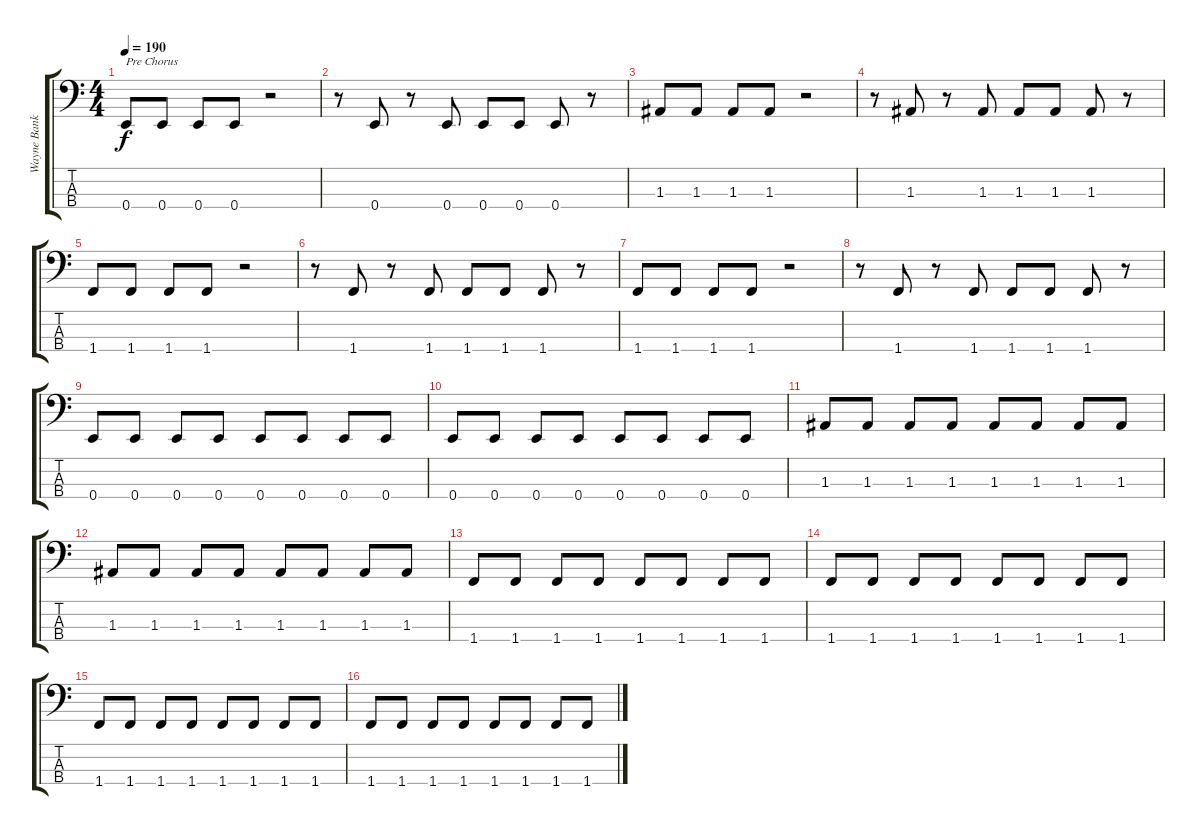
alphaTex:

\track ("Wayne Banks" "Wayne Bank") {instrument electricbasspick}
\staff {score tabs}
\tuning (G2 D2 A1 E1) {hide}
\ts (4 4)
\tempo 190
\clef f4
\ks c
0.4.8{txt "Pre Chorus" dy f} 0.4.8 0.4.8 0.4.8 r.2 |
r.8 0.4.8 r.8 0.4.8 0.4.8 0.4.8 0.4.8 r.8 |
1.3.8 1.3.8 1.3.8 1.3.8 r.2 |
r.8 1.3.8 r.8 1.3.8 1.3.8 1.3.8 1.3.8 r.8 |
1.4.8 1.4.8 1.4.8 1.4.8 r.2 |
r.8 1.4.8 r.8 1.4.8 1.4.8 1.4.8 1.4.8 r.8 |
1.4.8 1.4.8 1.4.8 1.4.8 r.2 |
r.8 1.4.8 r.8 1.4.8 1.4.8 1.4.8 1.4.8 r.8 |
0.4.8 0.4.8 0.4.8 0.4.8 0.4.8 0.4.8 0.4.8 0.4.8 |
0.4.8 0.4.8 0.4.8 0.4.8 0.4.8 0.4.8 0.4.8 0.4.8 |
1.3.8 1.3.8 1.3.8 1.3.8 1.3.8 1.3.8 1.3.8 1.3.8 |
1.3.8 1.3.8 1.3.8 1.3.8 1.3.8 1.3.8 1.3.8 1.3.8 |
1.4.8 1.4.8 1.4.8 1.4.8 1.4.8 1.4.8 1.4.8 1.4.8 |
1.4.8 1.4.8 1.4.8 1.4.8 1.4.8 1.4.8 1.4.8 1.4.8 |
1.4.8 1.4.8 1.4.8 1.4.8 1.4.8 1.4.8 1.4.8 1.4.8 |
1.4.8 1.4.8 1.4.8 1.4.8 1.4.8 1.4.8 1.4.8 1.4.8
